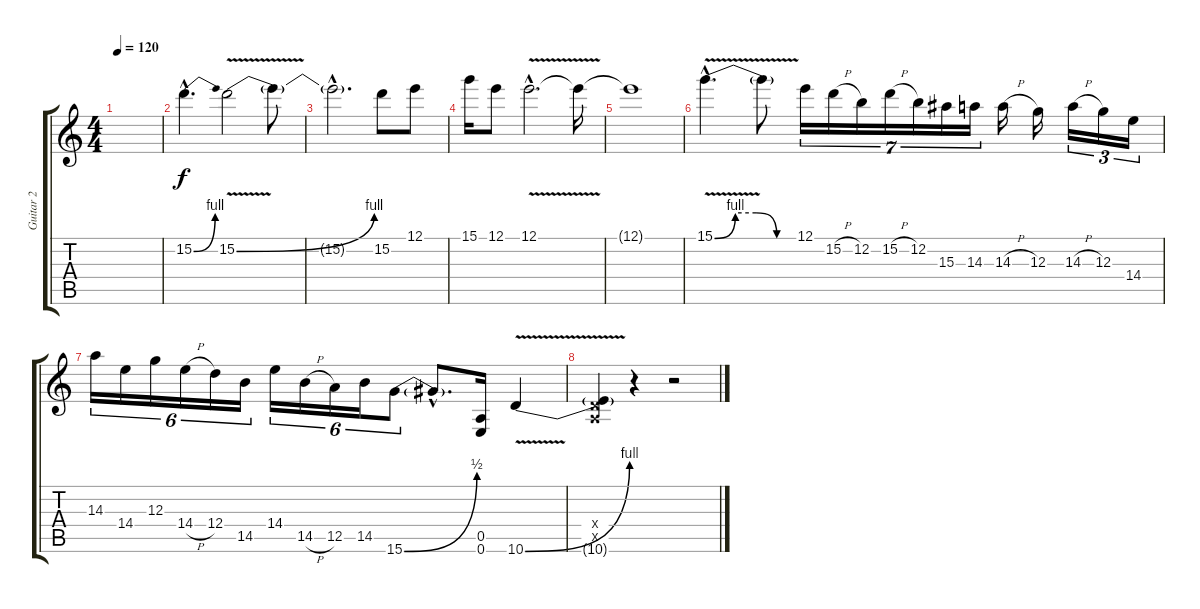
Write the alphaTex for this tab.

\track ("Guitar 2" "Guitar 2") {instrument overdrivenguitar}
\staff {score tabs}
\tuning (E4 B3 G3 D3 A2 E2) {hide}
\ts (4 4)
\tempo 120
\clef g2
\ks c
|
15.2{be (bend 0 0 60 4) hac}.4{d} 15.2{be (bend 0 0 60 4) v}.2 15.2{t}.8 |
15.2{hac t}.2{d} 15.2.8 12.1.8 |
15.1.16 12.1.8 12.1{v hac}.2{d} 12.1{t}.16 |
12.1{t}.1 |
15.1{be (custom 0 0 15 4 30 4 45 0 60 0) v hac}.4{d} 15.1{t}.8 12.1.16{tu (7 4)} 15.2{h}.16{tu (7 4)} 12.2.16{tu (7 4)} 15.2{h}.16{tu (7 4)} 12.2.16{tu (7 4)} 15.3.16{tu (7 4)} 14.3.16{tu (7 4)} 14.3{h}.16 12.3.16 14.3{h}.16{tu (3 2)} 12.3.16{tu (3 2)} 14.4.16{tu (3 2)} |
14.3.16{tu (6 4)} 14.4.16{tu (6 4)} 12.3.16{tu (6 4)} 14.4{h}.16{tu (6 4)} 12.4.16{tu (6 4)} 14.5.16{tu (6 4)} 14.4.16{tu (6 4)} 14.5{h}.16{tu (6 4)} 12.5.16{tu (6 4)} 14.5.16{tu (6 4)} 15.6{be (bend 0 0 60 2)}.8{tu (6 4)} 15.6{hac t}.8{d} (0.5 0.6).16 10.6{be (bend 0 0 60 4) v}.4 |
(0.4{x} 0.5{x} 10.6{t}).4 r.4 r.2
